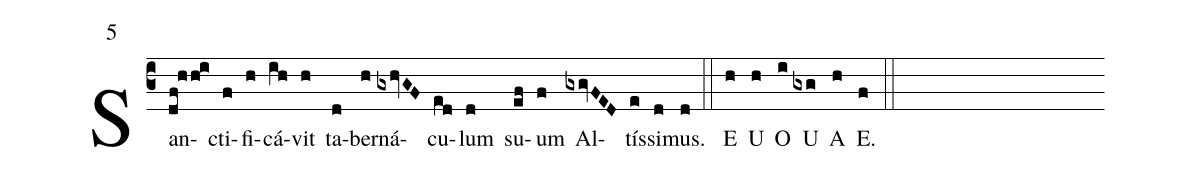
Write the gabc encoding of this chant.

mode:5;
%%
(c3)San(df!hh!i)cti(f)fi(h)cá(ih)vit(h) ta(d)ber(h)ná(gxhvGF)cu(ed)lum(d) su(ef)um(f) Al(gxgvFED)tís(e)si(d)mus.(d) (::)
E(h) U(h) O(i) U(gxg) A(h) E.(f) (::)
